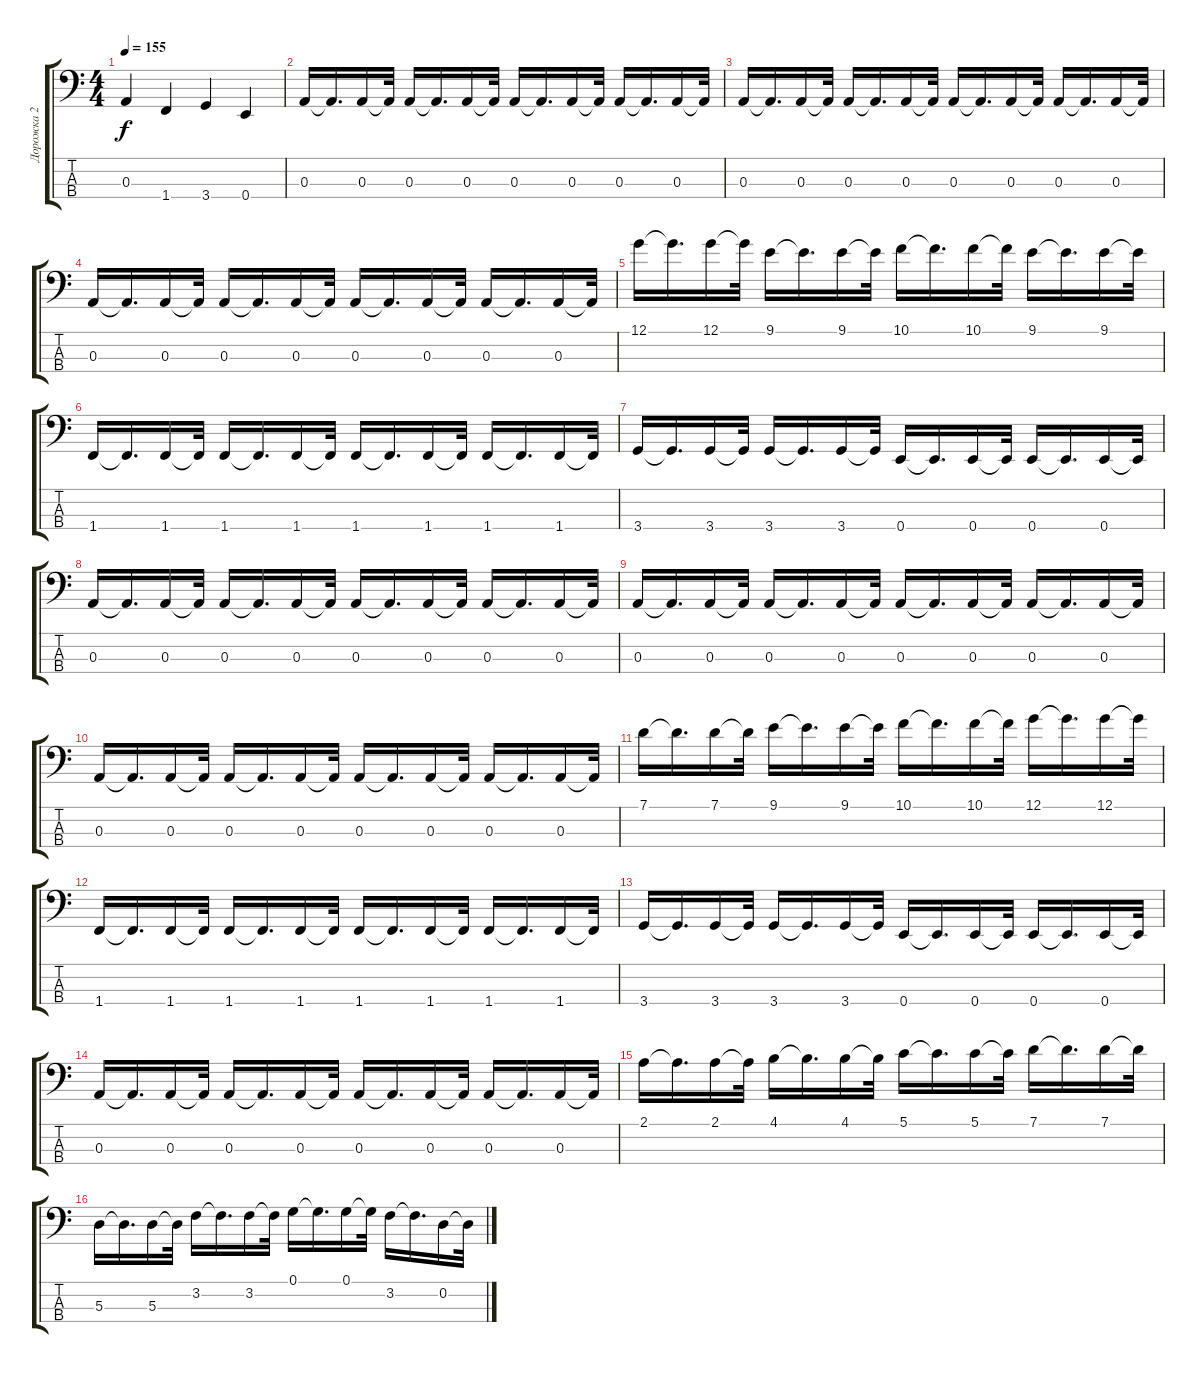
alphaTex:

\track ("Дорожка 2" "Дорожка 2") {instrument electricbassfinger}
\staff {score tabs}
\tuning (G2 D2 A1 E1) {hide}
\ts (4 4)
\tempo 155
\clef f4
\ks c
0.3.4{dy f} 1.4.4 3.4.4 0.4.4 |
0.3.16 0.3{t}.16{d} 0.3.16 0.3{t}.32 0.3.16 0.3{t}.16{d} 0.3.16 0.3{t}.32 0.3.16 0.3{t}.16{d} 0.3.16 0.3{t}.32 0.3.16 0.3{t}.16{d} 0.3.16 0.3{t}.32 |
0.3.16 0.3{t}.16{d} 0.3.16 0.3{t}.32 0.3.16 0.3{t}.16{d} 0.3.16 0.3{t}.32 0.3.16 0.3{t}.16{d} 0.3.16 0.3{t}.32 0.3.16 0.3{t}.16{d} 0.3.16 0.3{t}.32 |
0.3.16 0.3{t}.16{d} 0.3.16 0.3{t}.32 0.3.16 0.3{t}.16{d} 0.3.16 0.3{t}.32 0.3.16 0.3{t}.16{d} 0.3.16 0.3{t}.32 0.3.16 0.3{t}.16{d} 0.3.16 0.3{t}.32 |
12.1.16 12.1{t}.16{d} 12.1.16 12.1{t}.32 9.1.16 9.1{t}.16{d} 9.1.16 9.1{t}.32 10.1.16 10.1{t}.16{d} 10.1.16 10.1{t}.32 9.1.16 9.1{t}.16{d} 9.1.16 9.1{t}.32 |
1.4.16 1.4{t}.16{d} 1.4.16 1.4{t}.32 1.4.16 1.4{t}.16{d} 1.4.16 1.4{t}.32 1.4.16 1.4{t}.16{d} 1.4.16 1.4{t}.32 1.4.16 1.4{t}.16{d} 1.4.16 1.4{t}.32 |
3.4.16 3.4{t}.16{d} 3.4.16 3.4{t}.32 3.4.16 3.4{t}.16{d} 3.4.16 3.4{t}.32 0.4.16 0.4{t}.16{d} 0.4.16 0.4{t}.32 0.4.16 0.4{t}.16{d} 0.4.16 0.4{t}.32 |
0.3.16 0.3{t}.16{d} 0.3.16 0.3{t}.32 0.3.16 0.3{t}.16{d} 0.3.16 0.3{t}.32 0.3.16 0.3{t}.16{d} 0.3.16 0.3{t}.32 0.3.16 0.3{t}.16{d} 0.3.16 0.3{t}.32 |
0.3.16 0.3{t}.16{d} 0.3.16 0.3{t}.32 0.3.16 0.3{t}.16{d} 0.3.16 0.3{t}.32 0.3.16 0.3{t}.16{d} 0.3.16 0.3{t}.32 0.3.16 0.3{t}.16{d} 0.3.16 0.3{t}.32 |
0.3.16 0.3{t}.16{d} 0.3.16 0.3{t}.32 0.3.16 0.3{t}.16{d} 0.3.16 0.3{t}.32 0.3.16 0.3{t}.16{d} 0.3.16 0.3{t}.32 0.3.16 0.3{t}.16{d} 0.3.16 0.3{t}.32 |
7.1.16 7.1{t}.16{d} 7.1.16 7.1{t}.32 9.1.16 9.1{t}.16{d} 9.1.16 9.1{t}.32 10.1.16 10.1{t}.16{d} 10.1.16 10.1{t}.32 12.1.16 12.1{t}.16{d} 12.1.16 12.1{t}.32 |
1.4.16 1.4{t}.16{d} 1.4.16 1.4{t}.32 1.4.16 1.4{t}.16{d} 1.4.16 1.4{t}.32 1.4.16 1.4{t}.16{d} 1.4.16 1.4{t}.32 1.4.16 1.4{t}.16{d} 1.4.16 1.4{t}.32 |
3.4.16 3.4{t}.16{d} 3.4.16 3.4{t}.32 3.4.16 3.4{t}.16{d} 3.4.16 3.4{t}.32 0.4.16 0.4{t}.16{d} 0.4.16 0.4{t}.32 0.4.16 0.4{t}.16{d} 0.4.16 0.4{t}.32 |
0.3.16 0.3{t}.16{d} 0.3.16 0.3{t}.32 0.3.16 0.3{t}.16{d} 0.3.16 0.3{t}.32 0.3.16 0.3{t}.16{d} 0.3.16 0.3{t}.32 0.3.16 0.3{t}.16{d} 0.3.16 0.3{t}.32 |
2.1.16 2.1{t}.16{d} 2.1.16 2.1{t}.32 4.1.16 4.1{t}.16{d} 4.1.16 4.1{t}.32 5.1.16 5.1{t}.16{d} 5.1.16 5.1{t}.32 7.1.16 7.1{t}.16{d} 7.1.16 7.1{t}.32 |
5.3.16 5.3{t}.16{d} 5.3.16 5.3{t}.32 3.2.16 3.2{t}.16{d} 3.2.16 3.2{t}.32 0.1.16 0.1{t}.16{d} 0.1.16 0.1{t}.32 3.2.16 3.2{t}.16{d} 0.2.16 0.2{t}.32
